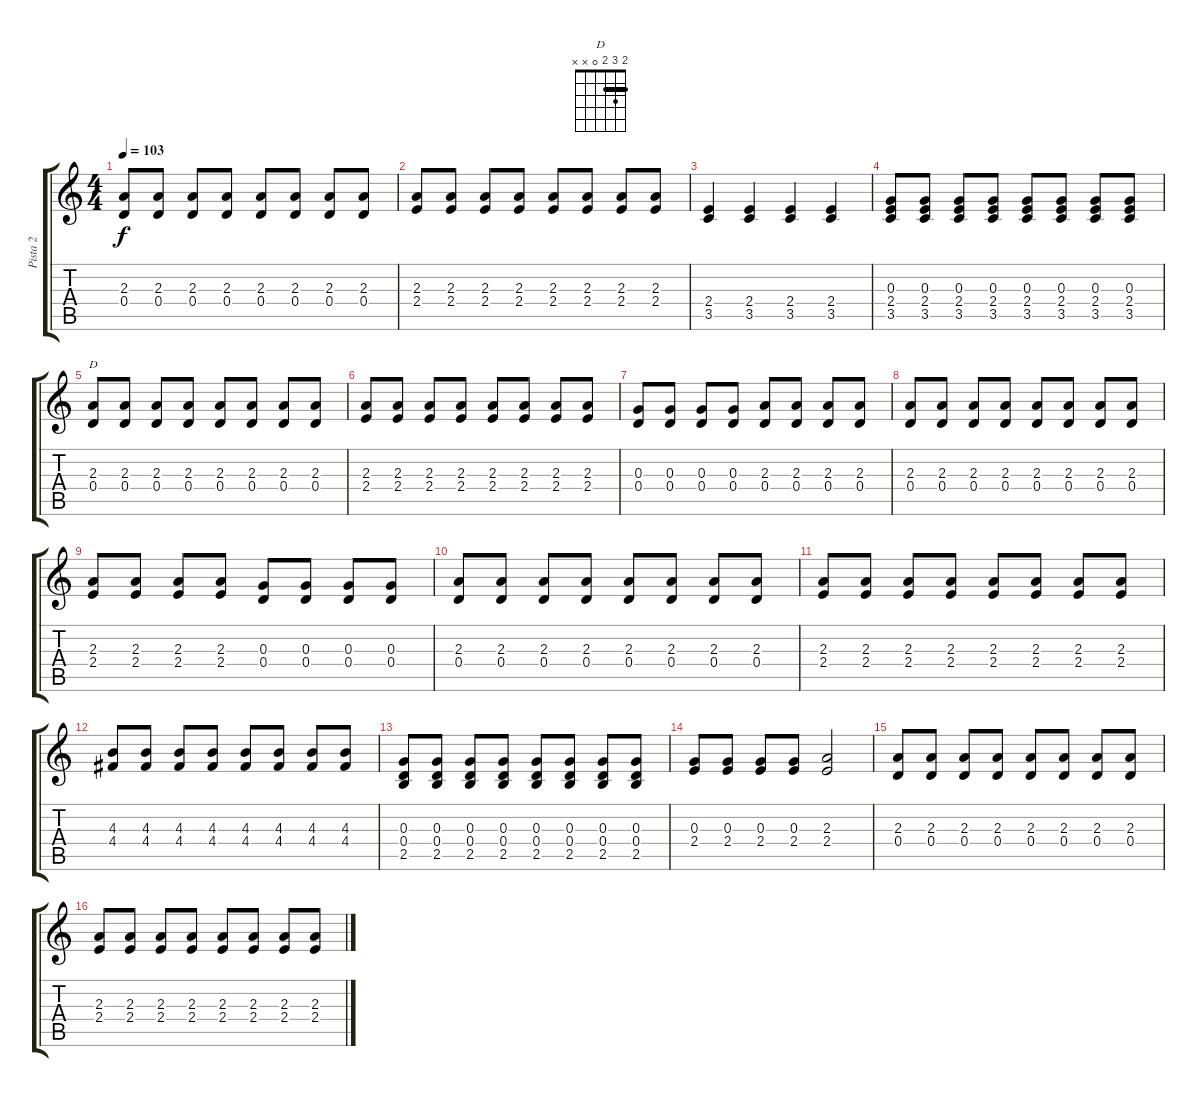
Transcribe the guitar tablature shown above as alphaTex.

\track ("Pista 2" "Pista 2") {instrument electricguitarmuted}
\staff {score tabs}
\tuning (E4 B3 G3 D3 A2 E2) {hide}
\chord ("D" 2 3 2 0 x x) {barre 2}
\ts (4 4)
\tempo 103
\clef g2
\ks c
(2.3 0.4).8{dy f} (2.3 0.4).8 (2.3 0.4).8 (2.3 0.4).8 (2.3 0.4).8 (2.3 0.4).8 (2.3 0.4).8 (2.3 0.4).8 |
(2.3 2.4).8 (2.3 2.4).8 (2.3 2.4).8 (2.3 2.4).8 (2.3 2.4).8 (2.3 2.4).8 (2.3 2.4).8 (2.3 2.4).8 |
(2.4 3.5).4 (2.4 3.5).4 (2.4 3.5).4 (2.4 3.5).4 |
(0.3 2.4 3.5).8 (0.3 2.4 3.5).8 (0.3 2.4 3.5).8 (0.3 2.4 3.5).8 (0.3 2.4 3.5).8 (0.3 2.4 3.5).8 (0.3 2.4 3.5).8 (0.3 2.4 3.5).8 |
(2.3 0.4).8{ch "D"} (2.3 0.4).8 (2.3 0.4).8 (2.3 0.4).8 (2.3 0.4).8 (2.3 0.4).8 (2.3 0.4).8 (2.3 0.4).8 |
(2.3 2.4).8 (2.3 2.4).8 (2.3 2.4).8 (2.3 2.4).8 (2.3 2.4).8 (2.3 2.4).8 (2.3 2.4).8 (2.3 2.4).8 |
(0.3 0.4).8 (0.3 0.4).8 (0.3 0.4).8 (0.3 0.4).8 (2.3 0.4).8 (2.3 0.4).8 (2.3 0.4).8 (2.3 0.4).8 |
(2.3 0.4).8 (2.3 0.4).8 (2.3 0.4).8 (2.3 0.4).8 (2.3 0.4).8 (2.3 0.4).8 (2.3 0.4).8 (2.3 0.4).8 |
(2.3 2.4).8 (2.3 2.4).8 (2.3 2.4).8 (2.3 2.4).8 (0.3 0.4).8 (0.3 0.4).8 (0.3 0.4).8 (0.3 0.4).8 |
(2.3 0.4).8 (2.3 0.4).8 (2.3 0.4).8 (2.3 0.4).8 (2.3 0.4).8 (2.3 0.4).8 (2.3 0.4).8 (2.3 0.4).8 |
(2.3 2.4).8 (2.3 2.4).8 (2.3 2.4).8 (2.3 2.4).8 (2.3 2.4).8 (2.3 2.4).8 (2.3 2.4).8 (2.3 2.4).8 |
(4.3 4.4).8 (4.3 4.4).8 (4.3 4.4).8 (4.3 4.4).8 (4.3 4.4).8 (4.3 4.4).8 (4.3 4.4).8 (4.3 4.4).8 |
(0.3 0.4 2.5).8 (0.3 0.4 2.5).8 (0.3 0.4 2.5).8 (0.3 0.4 2.5).8 (0.3 0.4 2.5).8 (0.3 0.4 2.5).8 (0.3 0.4 2.5).8 (0.3 0.4 2.5).8 |
(0.3 2.4).8 (0.3 2.4).8 (0.3 2.4).8 (0.3 2.4).8 (2.3 2.4).2 |
(2.3 0.4).8 (2.3 0.4).8 (2.3 0.4).8 (2.3 0.4).8 (2.3 0.4).8 (2.3 0.4).8 (2.3 0.4).8 (2.3 0.4).8 |
(2.3 2.4).8 (2.3 2.4).8 (2.3 2.4).8 (2.3 2.4).8 (2.3 2.4).8 (2.3 2.4).8 (2.3 2.4).8 (2.3 2.4).8
